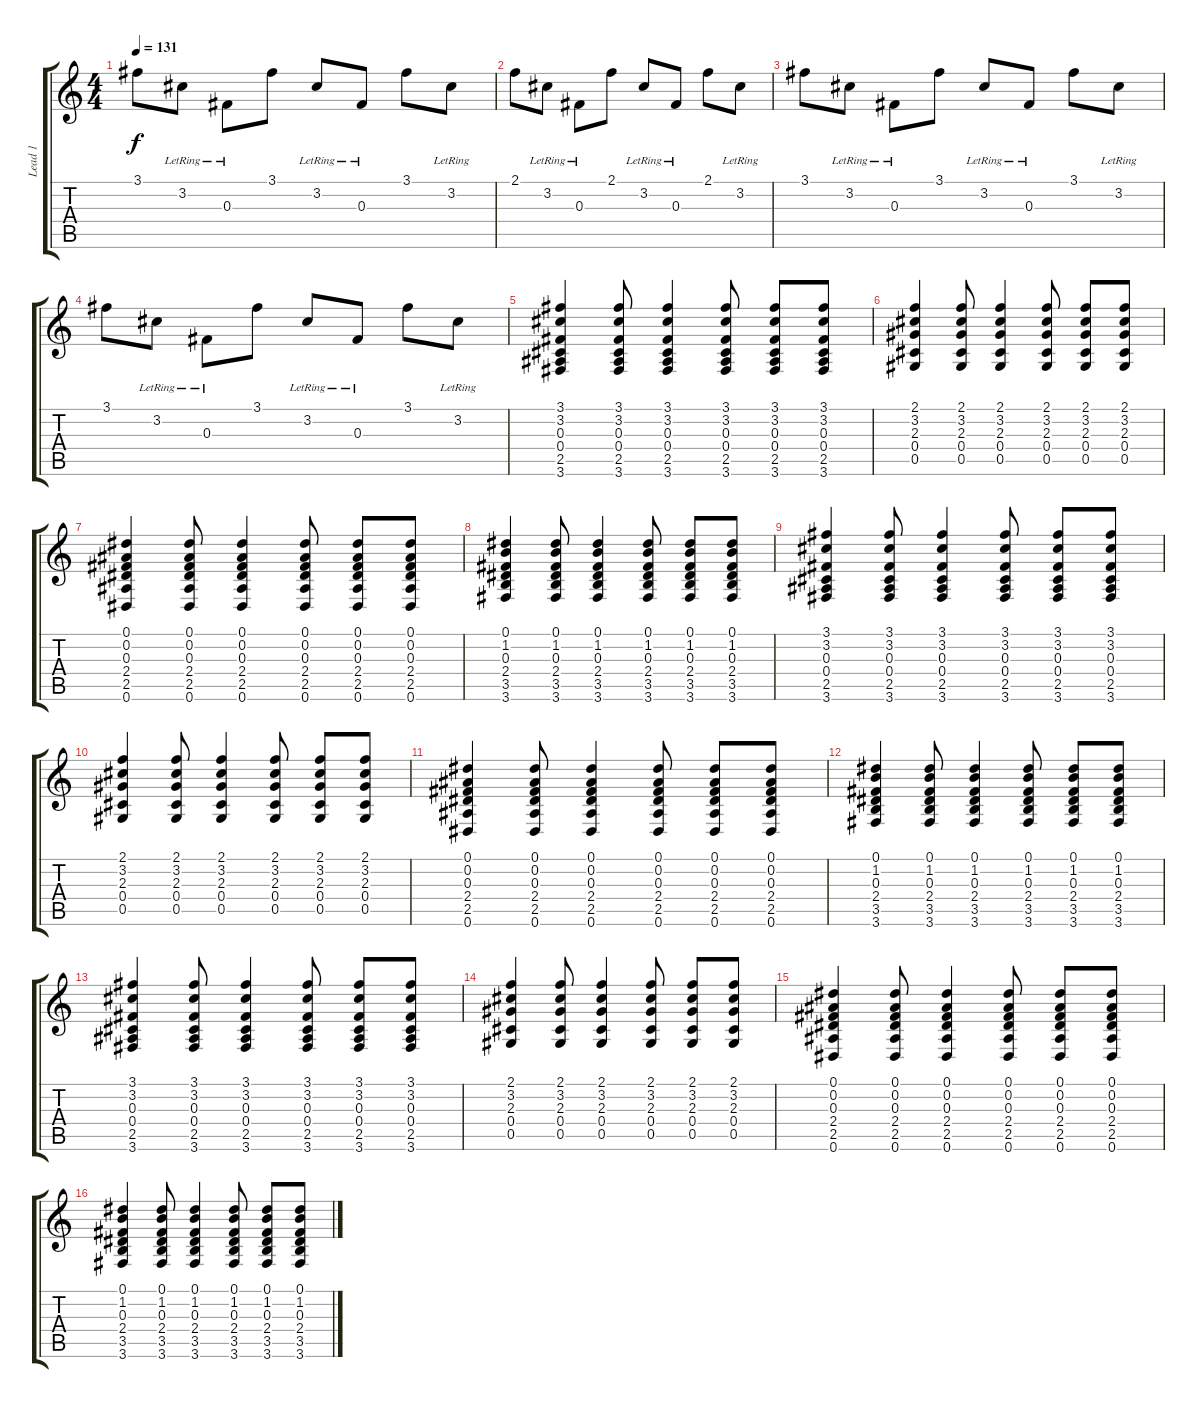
\track ("Lead 1 " "Lead 1 ") {instrument electricguitarclean}
\staff {score tabs}
\tuning (Eb4 Bb3 Gb3 Db3 Ab2 Eb2) {hide}
\ts (4 4)
\tempo 131
\clef g2
\ks c
3.1.8{dy f} 3.2{lr}.8 0.3{lr}.8 3.1.8 3.2{lr}.8 0.3{lr}.8 3.1.8 3.2{lr}.8 |
2.1.8 3.2{lr}.8 0.3{lr}.8 2.1.8 3.2{lr}.8 0.3{lr}.8 2.1.8 3.2{lr}.8 |
3.1.8 3.2{lr}.8 0.3{lr}.8 3.1.8 3.2{lr}.8 0.3{lr}.8 3.1.8 3.2{lr}.8 |
3.1.8 3.2{lr}.8 0.3{lr}.8 3.1.8 3.2{lr}.8 0.3{lr}.8 3.1.8 3.2{lr}.8 |
(3.1 3.2 0.3 0.4 2.5 3.6).4{volume 8} (3.1 3.2 0.3 0.4 2.5 3.6).8 (3.1 3.2 0.3 0.4 2.5 3.6).4 (3.1 3.2 0.3 0.4 2.5 3.6).8 (3.1 3.2 0.3 0.4 2.5 3.6).8 (3.1 3.2 0.3 0.4 2.5 3.6).8 |
(2.1 3.2 2.3 0.4 0.5).4 (2.1 3.2 2.3 0.4 0.5).8 (2.1 3.2 2.3 0.4 0.5).4 (2.1 3.2 2.3 0.4 0.5).8 (2.1 3.2 2.3 0.4 0.5).8 (2.1 3.2 2.3 0.4 0.5).8 |
(0.1 0.2 0.3 2.4 2.5 0.6).4 (0.1 0.2 0.3 2.4 2.5 0.6).8 (0.1 0.2 0.3 2.4 2.5 0.6).4 (0.1 0.2 0.3 2.4 2.5 0.6).8 (0.1 0.2 0.3 2.4 2.5 0.6).8 (0.1 0.2 0.3 2.4 2.5 0.6).8 |
(0.1 1.2 0.3 2.4 3.5 3.6).4 (0.1 1.2 0.3 2.4 3.5 3.6).8 (0.1 1.2 0.3 2.4 3.5 3.6).4 (0.1 1.2 0.3 2.4 3.5 3.6).8 (0.1 1.2 0.3 2.4 3.5 3.6).8 (0.1 1.2 0.3 2.4 3.5 3.6).8 |
(3.1 3.2 0.3 0.4 2.5 3.6).4 (3.1 3.2 0.3 0.4 2.5 3.6).8 (3.1 3.2 0.3 0.4 2.5 3.6).4 (3.1 3.2 0.3 0.4 2.5 3.6).8 (3.1 3.2 0.3 0.4 2.5 3.6).8 (3.1 3.2 0.3 0.4 2.5 3.6).8 |
(2.1 3.2 2.3 0.4 0.5).4 (2.1 3.2 2.3 0.4 0.5).8 (2.1 3.2 2.3 0.4 0.5).4 (2.1 3.2 2.3 0.4 0.5).8 (2.1 3.2 2.3 0.4 0.5).8 (2.1 3.2 2.3 0.4 0.5).8 |
(0.1 0.2 0.3 2.4 2.5 0.6).4 (0.1 0.2 0.3 2.4 2.5 0.6).8 (0.1 0.2 0.3 2.4 2.5 0.6).4 (0.1 0.2 0.3 2.4 2.5 0.6).8 (0.1 0.2 0.3 2.4 2.5 0.6).8 (0.1 0.2 0.3 2.4 2.5 0.6).8 |
(0.1 1.2 0.3 2.4 3.5 3.6).4 (0.1 1.2 0.3 2.4 3.5 3.6).8 (0.1 1.2 0.3 2.4 3.5 3.6).4 (0.1 1.2 0.3 2.4 3.5 3.6).8 (0.1 1.2 0.3 2.4 3.5 3.6).8 (0.1 1.2 0.3 2.4 3.5 3.6).8 |
(3.1 3.2 0.3 0.4 2.5 3.6).4 (3.1 3.2 0.3 0.4 2.5 3.6).8 (3.1 3.2 0.3 0.4 2.5 3.6).4 (3.1 3.2 0.3 0.4 2.5 3.6).8 (3.1 3.2 0.3 0.4 2.5 3.6).8 (3.1 3.2 0.3 0.4 2.5 3.6).8 |
(2.1 3.2 2.3 0.4 0.5).4 (2.1 3.2 2.3 0.4 0.5).8 (2.1 3.2 2.3 0.4 0.5).4 (2.1 3.2 2.3 0.4 0.5).8 (2.1 3.2 2.3 0.4 0.5).8 (2.1 3.2 2.3 0.4 0.5).8 |
(0.1 0.2 0.3 2.4 2.5 0.6).4 (0.1 0.2 0.3 2.4 2.5 0.6).8 (0.1 0.2 0.3 2.4 2.5 0.6).4 (0.1 0.2 0.3 2.4 2.5 0.6).8 (0.1 0.2 0.3 2.4 2.5 0.6).8 (0.1 0.2 0.3 2.4 2.5 0.6).8 |
(0.1 1.2 0.3 2.4 3.5 3.6).4 (0.1 1.2 0.3 2.4 3.5 3.6).8 (0.1 1.2 0.3 2.4 3.5 3.6).4 (0.1 1.2 0.3 2.4 3.5 3.6).8 (0.1 1.2 0.3 2.4 3.5 3.6).8 (0.1 1.2 0.3 2.4 3.5 3.6).8
